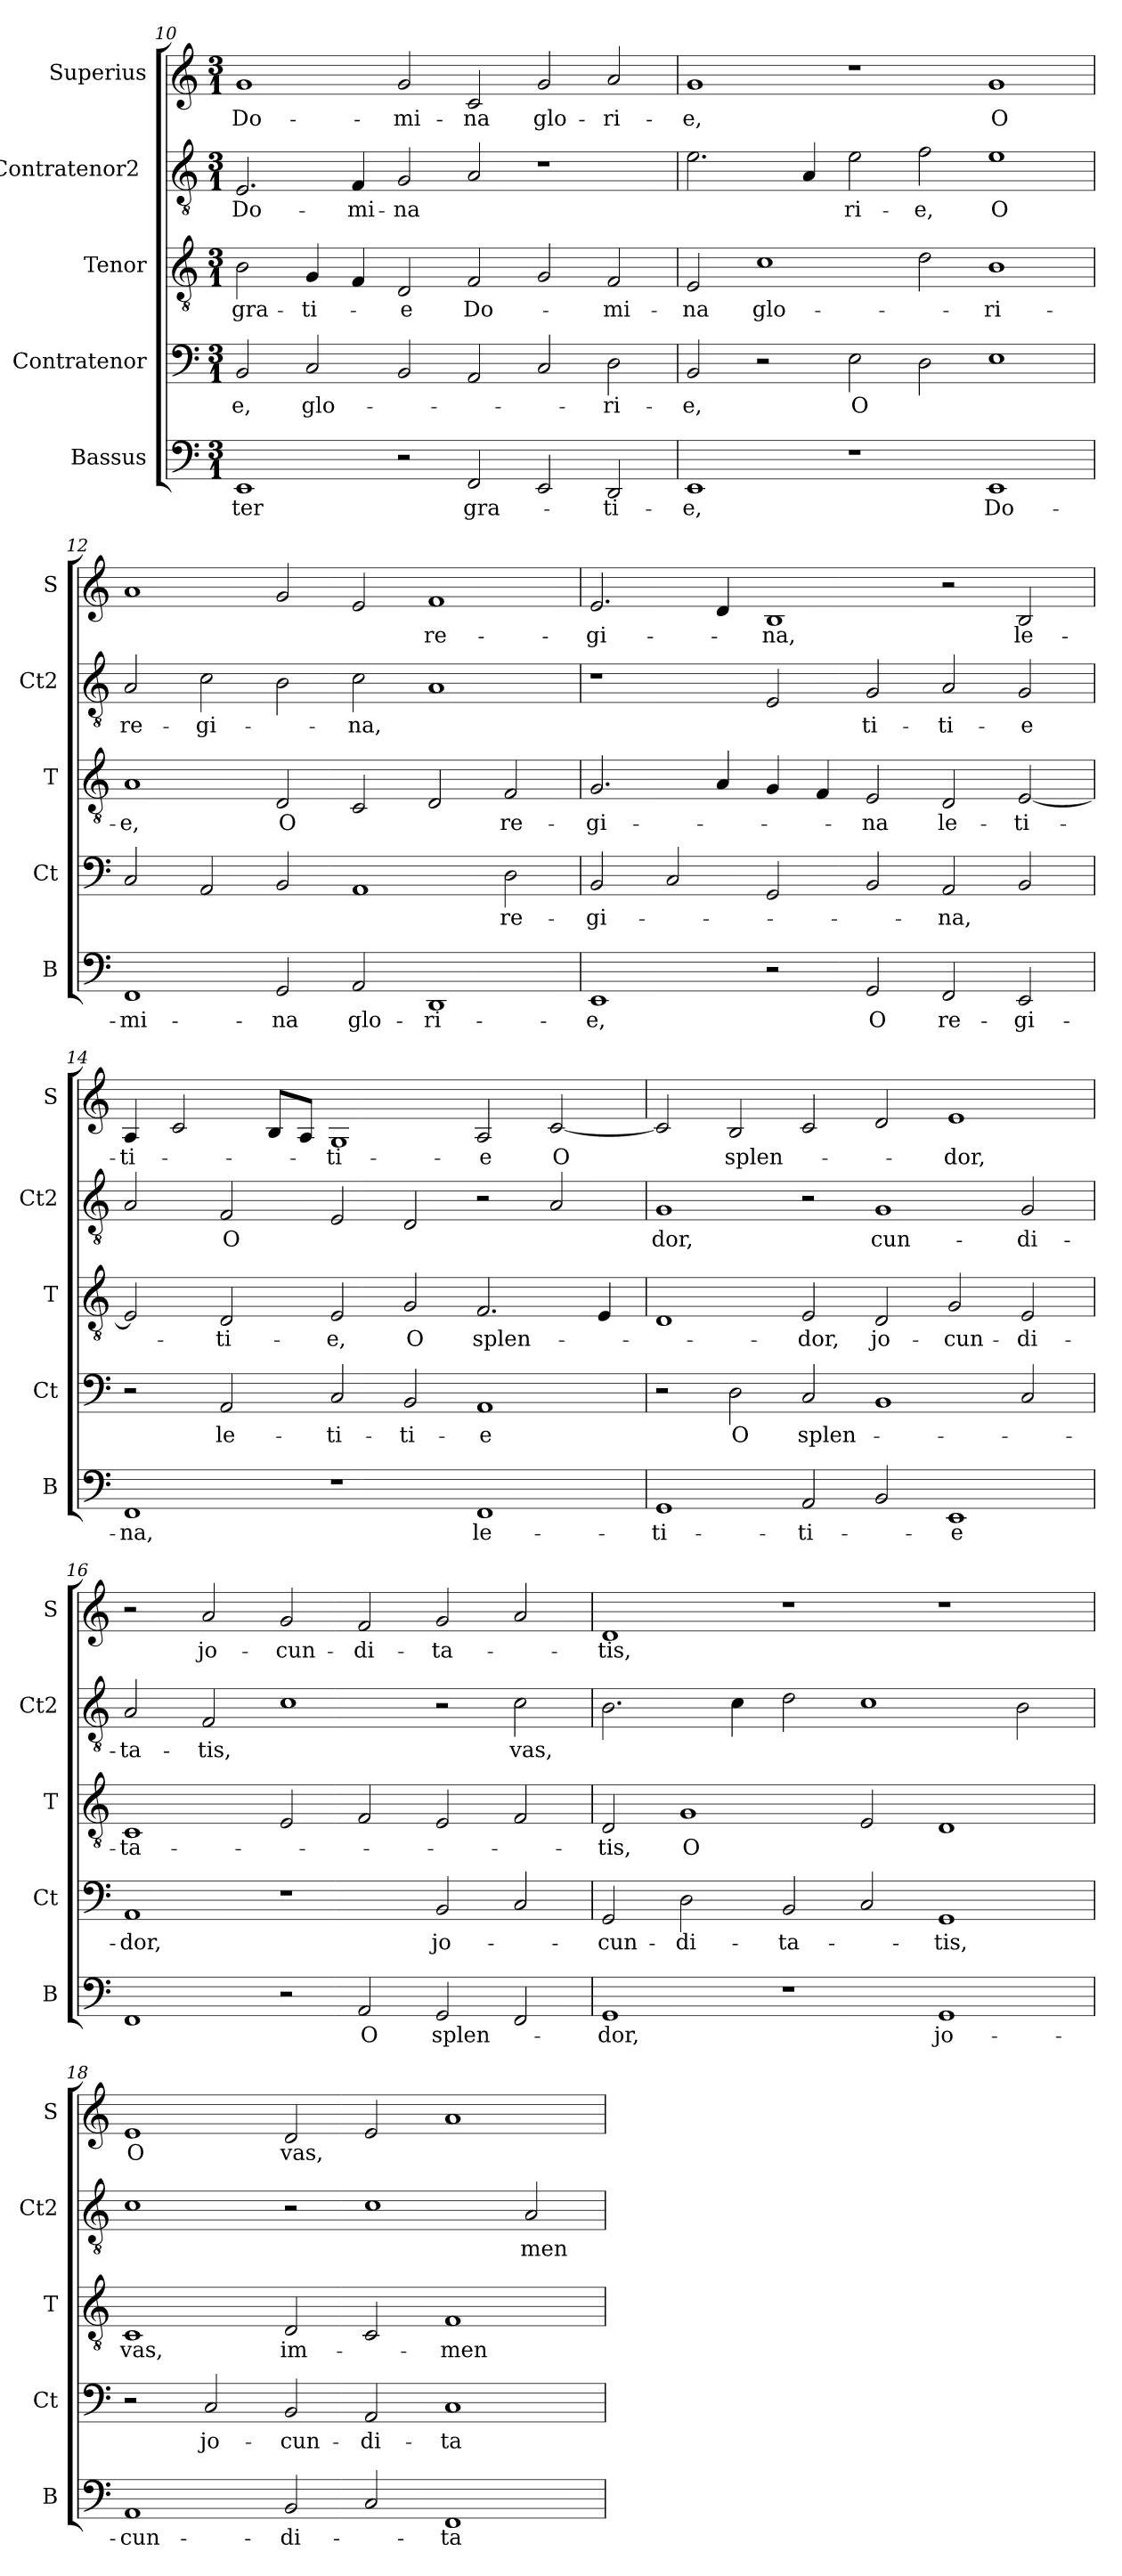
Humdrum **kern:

**kern	**text	**kern	**text	**kern	**text	**kern	**text	**kern	**text
*part5	*part5	*part4	*part4	*part3	*part3	*part2	*part2	*part1	*part1
*staff5	*staff5	*staff4	*staff4	*staff3	*staff3	*staff2	*staff2	*staff1	*staff1
*I"Bassus	*	*I"Contratenor	*	*I"Tenor	*	*I"Contratenor2 	*	*I"Superius	*
*I'B	*	*I'Ct	*	*I'T	*	*I'Ct2	*	*I'S	*
*clefF4	*	*clefF4	*	*clefGv2	*	*clefGv2	*	*clefG2	*
*k[]	*	*k[]	*	*k[]	*	*k[]	*	*k[]	*
*M3/1	*	*M3/1	*	*M3/1	*	*M3/1	*	*M3/1	*
=10	=10	=10	=10	=10	=10	=10	=10	=10	=10
1EE	-ter	2BB/	-e,	2B\	gra-	2.E/	Do-	1g	Do-
.	.	2C/	glo-	4G/	-ti-	.	.	.	.
.	.	.	.	4F/	.	4F/	-mi-	.	.
2r	.	2BB/	.	2D/	-e	2G/	-na	2g/	-mi-
2FF/	gra-	2AA/	.	2F/	Do-	2A/	.	2c/	-na
2EE/	.	2C/	.	2G/	.	1r	.	2g/	glo-
2DD/	-ti-	2D\	-ri-	2F/	-mi-	.	.	2a/	-ri-
=11	=11	=11	=11	=11	=11	=11	=11	=11	=11
1EE	-e,	2BB/	-e,	2E/	-na	2.e\	.	1g	-e,
.	.	2r	.	1c	glo-	.	.	.	.
.	.	.	.	.	.	4A/	.	.	.
1r	.	2E\	O	.	.	2e\	-ri-	1r	.
.	.	2D\	.	2d\	.	2f\	-e,	.	.
1EE	Do-	1E	.	1B	-ri-	1e	O	1g	O
=12	=12	=12	=12	=12	=12	=12	=12	=12	=12
1FF	-mi-	2C/	.	1A	-e,	2A/	re-	1a	.
.	.	2AA/	.	.	.	2c\	-gi-	.	.
2GG/	-na	2BB/	.	2D/	O	2B\	.	2g/	.
2AA/	glo-	1AA	.	2C/	.	2c\	-na,	2e/	.
1DD	-ri-	.	.	2D/	.	1A	.	1f	re-
.	.	2D\	re-	2F/	re-	.	.	.	.
=13	=13	=13	=13	=13	=13	=13	=13	=13	=13
1EE	-e,	2BB/	-gi-	2.G/	-gi-	1r	.	2.e/	-gi-
.	.	2C/	.	.	.	.	.	.	.
.	.	.	.	4A/	.	.	.	4d/	.
2r	.	2GG/	.	4G/	.	2E/	.	1B	-na,
.	.	.	.	4F/	.	.	.	.	.
2GG/	O	2BB/	.	2E/	-na	2G/	-ti-	.	.
2FF/	re-	2AA/	-na,	2D/	le-	2A/	-ti-	2r	.
2EE/	-gi-	2BB/	.	[2E/	-ti-	2G/	-e	2B/	le-
=14	=14	=14	=14	=14	=14	=14	=14	=14	=14
1FF	-na,	2r	.	2E/]	.	2A/	.	4A/	-ti-
.	.	.	.	.	.	.	.	2c/	.
.	.	2AA/	le-	2D/	-ti-	2F/	O	.	.
.	.	.	.	.	.	.	.	8B/L	.
.	.	.	.	.	.	.	.	8A/J	.
1r	.	2C/	-ti-	2E/	-e,	2E/	.	1G	-ti-
.	.	2BB/	-ti-	2G/	O	2D/	.	.	.
1FF	le-	1AA	-e	2.F/	splen-	2r	.	2A/	-e
.	.	.	.	.	.	2A/	.	[2c/	O
.	.	.	.	4E/	.	.	.	.	.
=15	=15	=15	=15	=15	=15	=15	=15	=15	=15
1GG	-ti-	2r	.	1D	.	1G	-dor,	2c/]	.
.	.	2D\	O	.	.	.	.	2B/	splen-
2AA/	-ti-	2C/	splen-	2E/	-dor,	2r	.	2c/	.
2BB/	.	1BB	.	2D/	jo-	1G	-cun-	2d/	.
1EE	-e	.	.	2G/	-cun-	.	.	1e	-dor,
.	.	2C/	.	2E/	-di-	2G/	-di-	.	.
=16	=16	=16	=16	=16	=16	=16	=16	=16	=16
1FF	.	1AA	-dor,	1C	-ta-	2A/	-ta-	2r	.
.	.	.	.	.	.	2F/	-tis,	2a/	jo-
2r	.	1r	.	2E/	.	1c	.	2g/	-cun-
2AA/	O	.	.	2F/	.	.	.	2f/	-di-
2GG/	splen-	2BB/	jo-	2E/	.	2r	.	2g/	-ta-
2FF/	.	2C/	.	2F/	.	2c\	vas,	2a/	.
=17	=17	=17	=17	=17	=17	=17	=17	=17	=17
1GG	-dor,	2GG/	-cun-	2D/	-tis,	2.B\	.	1d	-tis,
.	.	2D\	-di-	1G	O	.	.	.	.
.	.	.	.	.	.	4c\	.	.	.
1r	.	2BB/	-ta-	.	.	2d\	.	1r	.
.	.	2C/	.	2E/	.	1c	.	.	.
1GG	jo-	1GG	-tis,	1D	.	.	.	1r	.
.	.	.	.	.	.	2B\	.	.	.
=18	=18	=18	=18	=18	=18	=18	=18	=18	=18
1AA	-cun-	2r	.	1C	vas,	1c	.	1e	O
.	.	2C/	jo-	.	.	.	.	.	.
2BB/	-di-	2BB/	-cun-	2D/	im-	2r	.	2d/	vas,
2C/	.	2AA/	-di-	2C/	.	1c	.	2e/	.
1FF	-ta-	1C	-ta-	1F	-men-	.	.	1a	.
.	.	.	.	.	.	2A/	-men-	.	.
=	=	=	=	=	=	=	=	=	=
*-	*-	*-	*-	*-	*-	*-	*-	*-	*-
